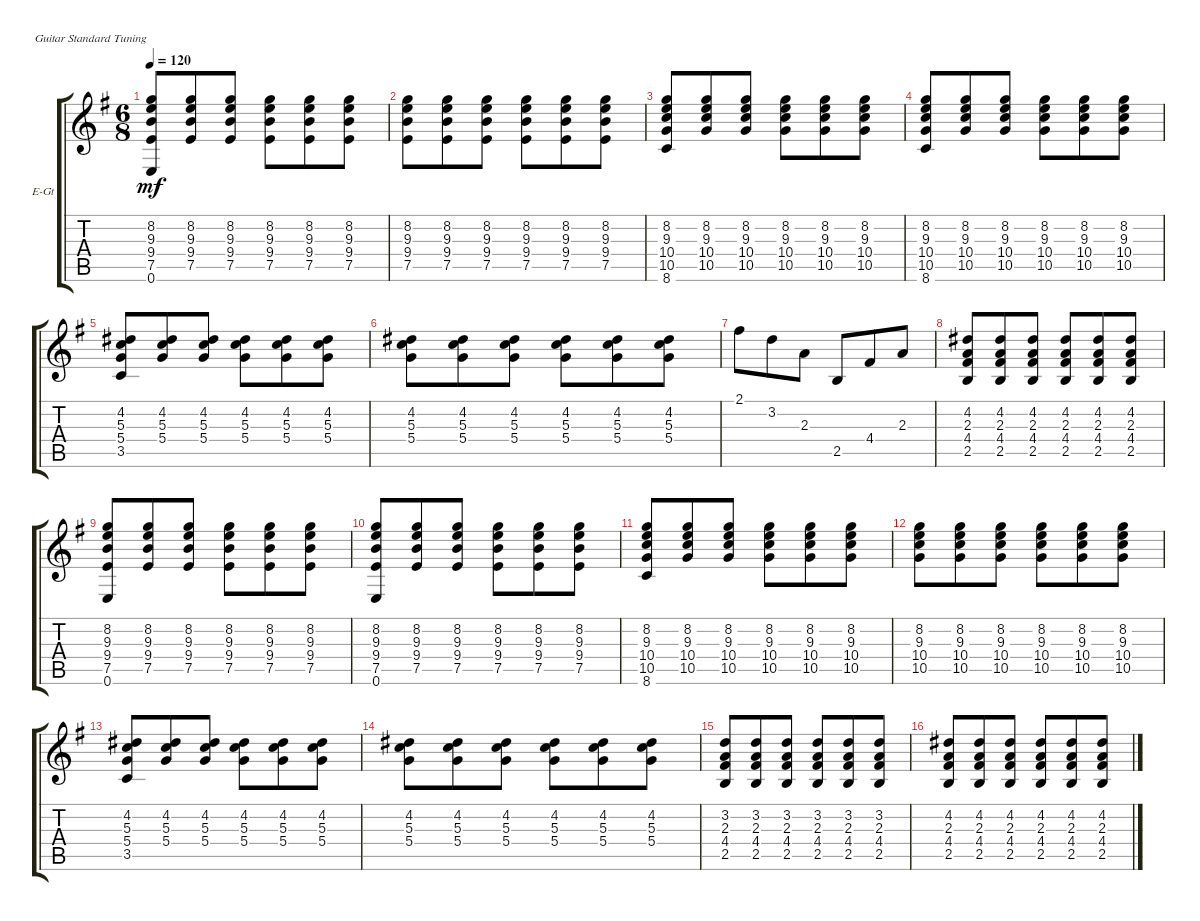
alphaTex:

\bracketExtendMode groupsimilarinstruments
\firstSystemTrackNameOrientation horizontal
\otherSystemsTrackNameOrientation horizontal
\track ("Electric Guitar" "E-Gt") {instrument overdrivenguitar}
\staff {score tabs}
\tuning (E4 B3 G3 D3 A2 E2)
\ts (6 8)
\tempo 120
\clef g2
\scale
0.333333
\ks eminor
(0.6 7.5 9.4 9.3 8.2).8{dy mf} (8.2 9.3 9.4 7.5).8 (8.2 7.5 9.4 9.3).8 (8.2 7.5 9.4 9.3).8 (7.5 9.4 9.3 8.2).8 (7.5 9.4 9.3 8.2).8 |
\scale
0.333333 (8.2 9.3 9.4 7.5).8 (8.2 9.3 9.4 7.5).8 (8.2 9.3 9.4 7.5).8 (8.2 9.3 9.4 7.5).8 (8.2 9.3 9.4 7.5).8 (8.2 9.3 9.4 7.5).8 |
\scale
0.333333 (8.6 10.5 10.4 9.3 8.2).8 (8.2 9.3 10.4 10.5).8 (8.2 9.3 10.4 10.5).8 (8.2 9.3 10.4 10.5).8 (8.2 10.4 9.3 10.5).8 (8.2 9.3 10.4 10.5).8 |
\scale
0.333333 (8.6 10.5 10.4 9.3 8.2).8 (8.2 9.3 10.4 10.5).8 (8.2 9.3 10.4 10.5).8 (8.2 9.3 10.4 10.5).8 (8.2 10.4 9.3 10.5).8 (8.2 9.3 10.4 10.5).8 |
\scale
0.333333 (3.5 5.4 5.3 4.2).8 (4.2 5.3 5.4).8 (4.2 5.3 5.4).8 (4.2 5.3 5.4).8 (4.2 5.3 5.4).8 (4.2 5.3 5.4).8 |
\scale
0.333333 (5.4 5.3 4.2).8 (5.4 5.3 4.2).8 (5.4 5.3 4.2).8 (5.4 5.3 4.2).8 (5.4 5.3 4.2).8 (5.4 5.3 4.2).8 |
\scale
0.333333 2.1.8 3.2.8 2.3.8 2.5.8 4.4.8 2.3.8 |
\scale
0.333333 (2.5 4.4 2.3 4.2).8 (2.5 4.4 2.3 4.2).8 (2.5 4.4 2.3 4.2).8 (2.5 4.4 2.3 4.2).8 (2.5 4.4 2.3 4.2).8 (2.5 4.4 2.3 4.2).8 |
\scale
0.333333 (7.5 9.4 9.3 8.2 0.6).8 (7.5 9.4 9.3 8.2).8 (7.5 9.4 9.3 8.2).8 (7.5 9.4 9.3 8.2).8 (7.5 9.4 9.3 8.2).8 (7.5 9.4 9.3 8.2).8 |
\scale
0.333333 (7.5 9.4 9.3 8.2 0.6).8 (7.5 9.4 9.3 8.2).8 (7.5 9.4 9.3 8.2).8 (7.5 9.4 9.3 8.2).8 (7.5 9.4 9.3 8.2).8 (7.5 9.4 9.3 8.2).8 |
\scale
0.333333 (8.6 10.5 10.4 9.3 8.2).8 (10.5 10.4 9.3 8.2).8 (10.5 10.4 9.3 8.2).8 (10.5 10.4 9.3 8.2).8 (10.5 10.4 9.3 8.2).8 (10.5 10.4 9.3 8.2).8 |
\scale
0.333333 (10.5 10.4 9.3 8.2).8 (10.5 10.4 9.3 8.2).8 (10.5 10.4 9.3 8.2).8 (10.5 10.4 9.3 8.2).8 (10.5 10.4 9.3 8.2).8 (10.5 10.4 9.3 8.2).8 |
\scale
0.333333 (3.5 5.4 5.3 4.2).8 (4.2 5.3 5.4).8 (4.2 5.3 5.4).8 (4.2 5.3 5.4).8 (4.2 5.3 5.4).8 (4.2 5.3 5.4).8 |
\scale
0.333333 (5.4 5.3 4.2).8 (4.2 5.3 5.4).8 (4.2 5.3 5.4).8 (4.2 5.3 5.4).8 (4.2 5.3 5.4).8 (4.2 5.3 5.4).8 |
\scale
0.333333 (3.2 2.3 4.4 2.5).8 (2.5 4.4 2.3 3.2).8 (2.5 4.4 2.3 3.2).8 (2.5 4.4 2.3 3.2).8 (2.5 4.4 2.3 3.2).8 (2.5 4.4 2.3 3.2).8 |
\scale
0.333333 (4.2 2.3 4.4 2.5).8 (4.2 2.3 4.4 2.5).8 (4.2 2.3 4.4 2.5).8 (4.2 2.3 4.4 2.5).8 (4.2 2.3 4.4 2.5).8 (4.2 2.3 4.4 2.5).8
